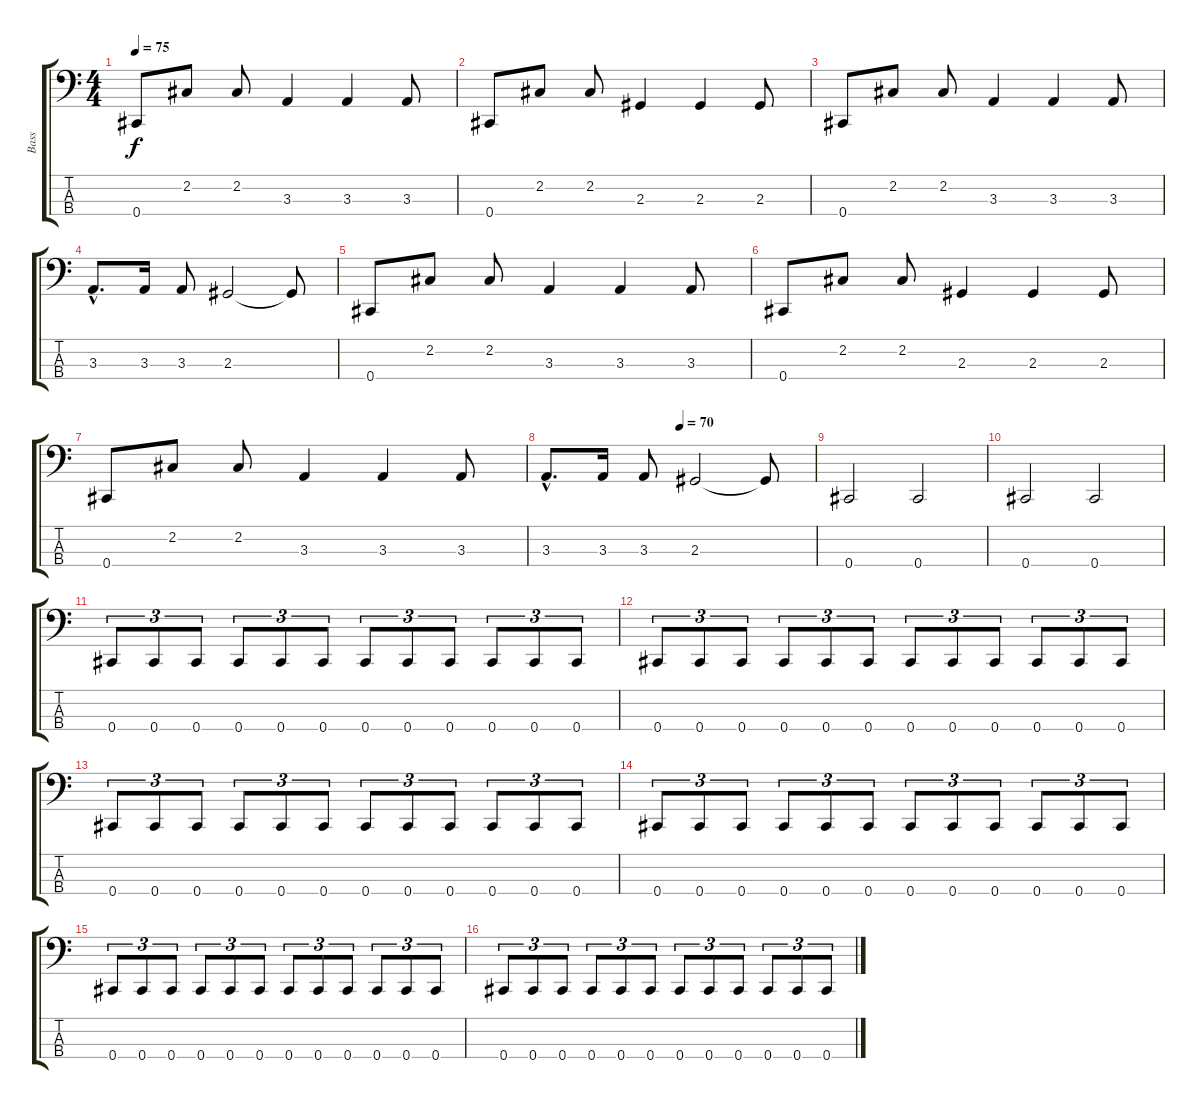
\track ("Bass" "Bass") {instrument electricbasspick}
\staff {score tabs}
\tuning (E2 B1 Gb1 Db1) {hide}
\ts (4 4)
\tempo 75
\clef f4
\ks c
0.4.8{dy f} 2.2.8 2.2.8 3.3.4 3.3.4 3.3.8 |
0.4.8 2.2.8 2.2.8 2.3.4 2.3.4 2.3.8 |
0.4.8 2.2.8 2.2.8 3.3.4 3.3.4 3.3.8 |
3.3{hac}.8{d} 3.3.16 3.3.8 2.3.2 2.3{t}.8 |
0.4.8 2.2.8 2.2.8 3.3.4 3.3.4 3.3.8 |
0.4.8 2.2.8 2.2.8 2.3.4 2.3.4 2.3.8 |
0.4.8 2.2.8 2.2.8 3.3.4 3.3.4 3.3.8 |
\tempo (70 0.5)
3.3{hac}.8{d} 3.3.16 3.3.8 2.3.2 2.3{t}.8 |
0.4.2 0.4.2 |
0.4.2 0.4.2 |
0.4.8{tu (3 2)} 0.4.8{tu (3 2)} 0.4.8{tu (3 2)} 0.4.8{tu (3 2)} 0.4.8{tu (3 2)} 0.4.8{tu (3 2)} 0.4.8{tu (3 2)} 0.4.8{tu (3 2)} 0.4.8{tu (3 2)} 0.4.8{tu (3 2)} 0.4.8{tu (3 2)} 0.4.8{tu (3 2)} |
0.4.8{tu (3 2)} 0.4.8{tu (3 2)} 0.4.8{tu (3 2)} 0.4.8{tu (3 2)} 0.4.8{tu (3 2)} 0.4.8{tu (3 2)} 0.4.8{tu (3 2)} 0.4.8{tu (3 2)} 0.4.8{tu (3 2)} 0.4.8{tu (3 2)} 0.4.8{tu (3 2)} 0.4.8{tu (3 2)} |
0.4.8{tu (3 2)} 0.4.8{tu (3 2)} 0.4.8{tu (3 2)} 0.4.8{tu (3 2)} 0.4.8{tu (3 2)} 0.4.8{tu (3 2)} 0.4.8{tu (3 2)} 0.4.8{tu (3 2)} 0.4.8{tu (3 2)} 0.4.8{tu (3 2)} 0.4.8{tu (3 2)} 0.4.8{tu (3 2)} |
0.4.8{tu (3 2)} 0.4.8{tu (3 2)} 0.4.8{tu (3 2)} 0.4.8{tu (3 2)} 0.4.8{tu (3 2)} 0.4.8{tu (3 2)} 0.4.8{tu (3 2)} 0.4.8{tu (3 2)} 0.4.8{tu (3 2)} 0.4.8{tu (3 2)} 0.4.8{tu (3 2)} 0.4.8{tu (3 2)} |
0.4.8{tu (3 2)} 0.4.8{tu (3 2)} 0.4.8{tu (3 2)} 0.4.8{tu (3 2)} 0.4.8{tu (3 2)} 0.4.8{tu (3 2)} 0.4.8{tu (3 2)} 0.4.8{tu (3 2)} 0.4.8{tu (3 2)} 0.4.8{tu (3 2)} 0.4.8{tu (3 2)} 0.4.8{tu (3 2)} |
0.4.8{tu (3 2)} 0.4.8{tu (3 2)} 0.4.8{tu (3 2)} 0.4.8{tu (3 2)} 0.4.8{tu (3 2)} 0.4.8{tu (3 2)} 0.4.8{tu (3 2)} 0.4.8{tu (3 2)} 0.4.8{tu (3 2)} 0.4.8{tu (3 2)} 0.4.8{tu (3 2)} 0.4.8{tu (3 2)}
